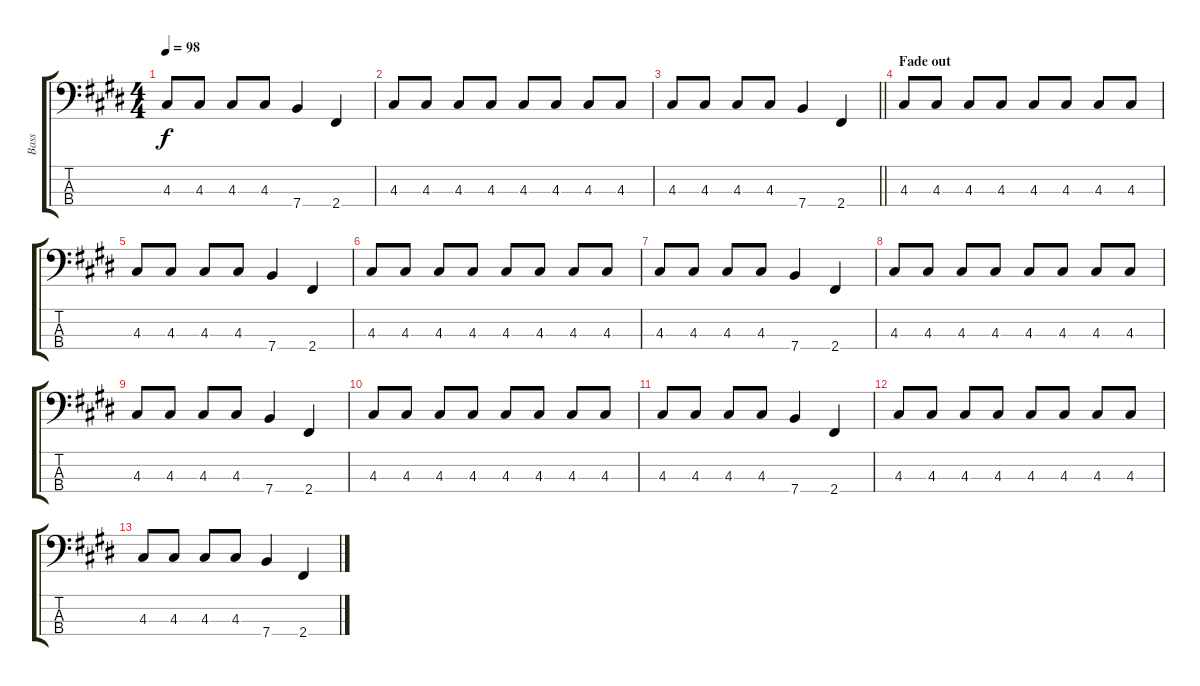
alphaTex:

\track ("Bass" "Bass") {instrument electricbasspick}
\staff {score tabs}
\tuning (G2 D2 A1 E1) {hide}
\ts (4 4)
\tempo 98
\clef f4
\ks c#minor
4.3.8{dy f} 4.3.8 4.3.8 4.3.8 7.4.4 2.4.4 |
4.3.8 4.3.8 4.3.8 4.3.8 4.3.8 4.3.8 4.3.8 4.3.8 |
\barLineRight lightlight
4.3.8 4.3.8 4.3.8 4.3.8 7.4.4 2.4.4 |
\section ("" "Fade out")
4.3.8 4.3.8 4.3.8 4.3.8 4.3.8 4.3.8 4.3.8 4.3.8 |
4.3.8 4.3.8 4.3.8 4.3.8 7.4.4 2.4.4 |
4.3.8 4.3.8 4.3.8 4.3.8 4.3.8 4.3.8 4.3.8 4.3.8 |
4.3.8 4.3.8 4.3.8 4.3.8 7.4.4 2.4.4 |
4.3.8 4.3.8 4.3.8 4.3.8 4.3.8 4.3.8 4.3.8 4.3.8 |
4.3.8 4.3.8 4.3.8 4.3.8 7.4.4 2.4.4 |
4.3.8 4.3.8 4.3.8 4.3.8 4.3.8 4.3.8 4.3.8 4.3.8 |
4.3.8 4.3.8 4.3.8 4.3.8 7.4.4 2.4.4 |
4.3.8 4.3.8 4.3.8 4.3.8 4.3.8 4.3.8 4.3.8 4.3.8 |
4.3.8 4.3.8 4.3.8 4.3.8 7.4.4 2.4.4
